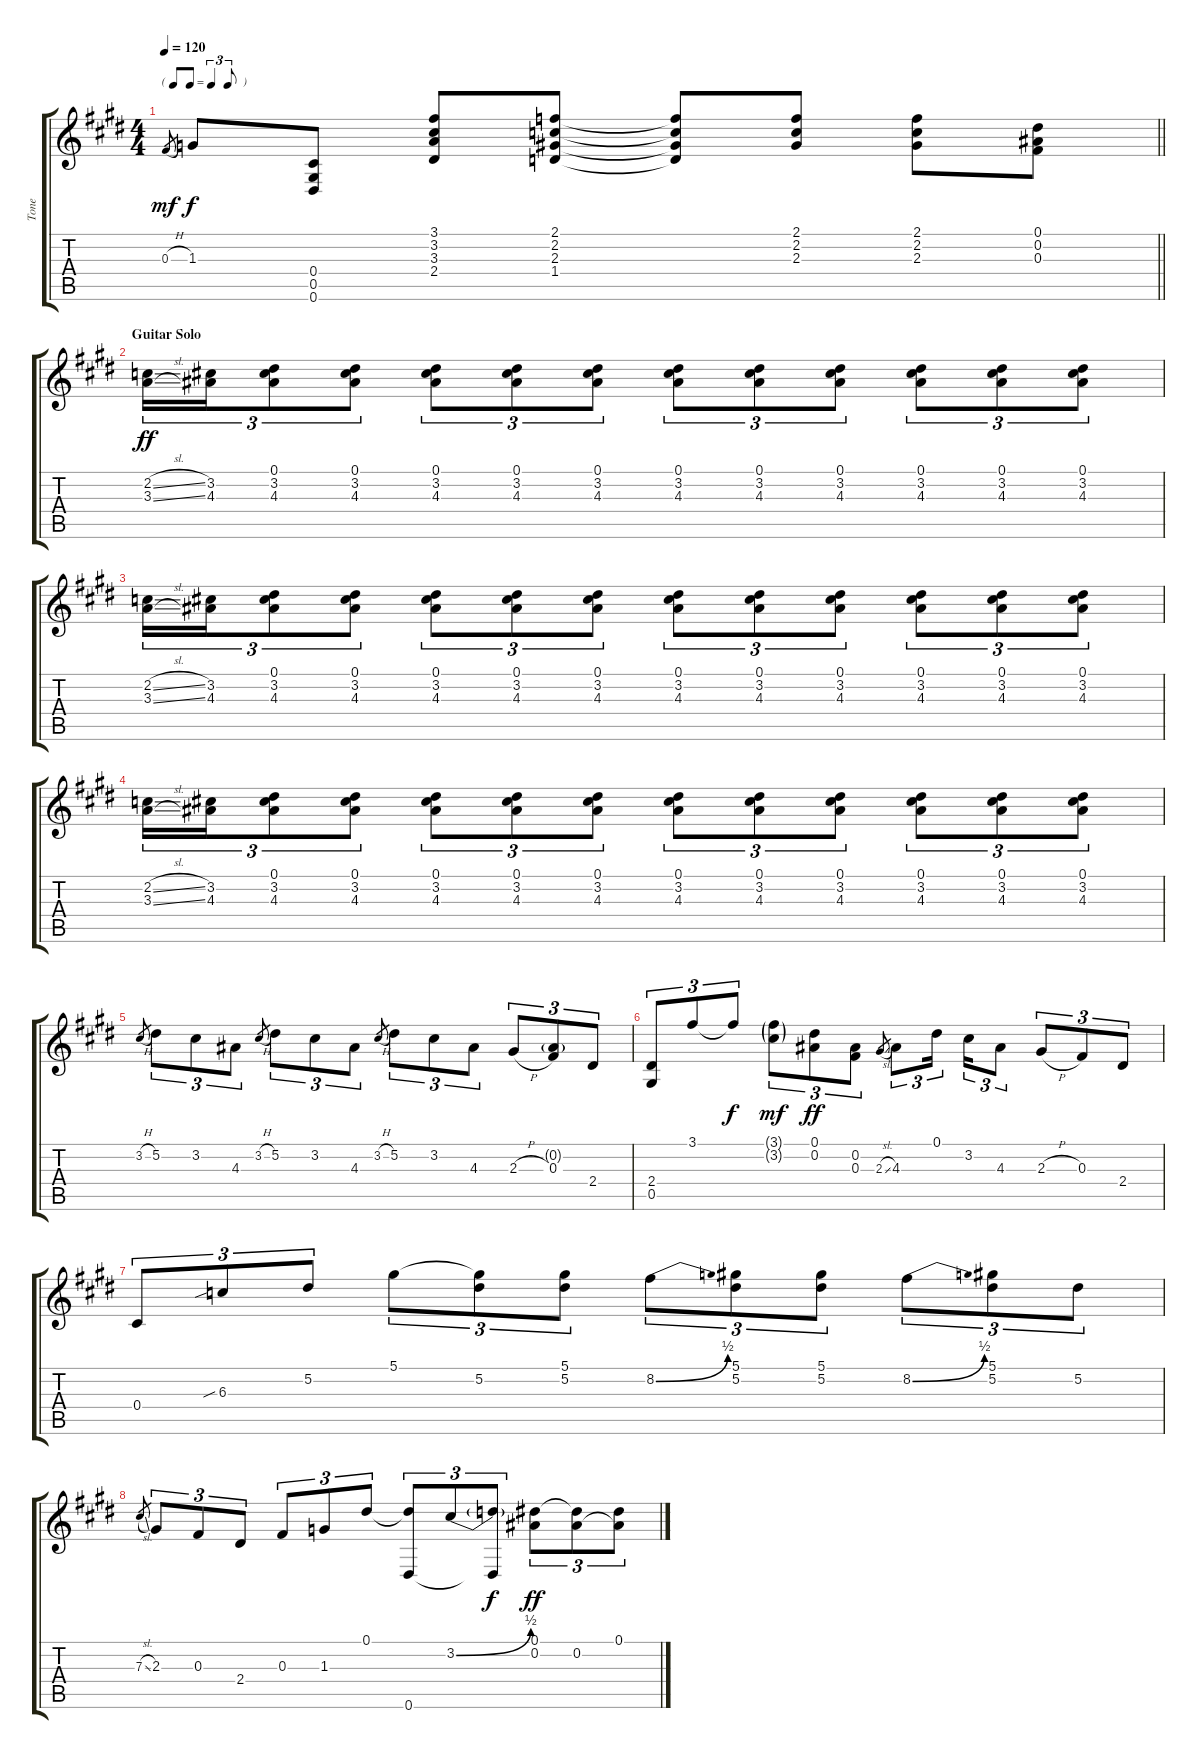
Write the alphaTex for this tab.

\track ("Tone" "Tone") {instrument fretlessbass}
\staff {score tabs}
\tuning (Eb4 Bb3 Gb3 Db3 Ab2 Eb2) {hide}
\ts (4 4)
\tf triplet8th
\tempo 120
\clef g2
\barLineRight lightlight
\ks e
0.3{h}.8{gr dy mf} 1.3.8{dy f} (0.4 0.5 0.6).8 (3.1 3.2 3.3 2.4).8 (2.1 2.2 2.3 1.4).8 (2.1{t} 2.2{t} 2.3{t} 1.4{t}).8 (2.1 2.2 2.3).8 (2.1 2.2 2.3).8 (0.1 0.2 0.3).8 |
\section ("" "Guitar Solo")
(2.2{sl} 3.3{sl}).16{tu (3 2) dy ff} (3.2 4.3).16{tu (3 2)} (0.1 3.2 4.3).8{tu (3 2)} (0.1 3.2 4.3).8{tu (3 2)} (0.1 3.2 4.3).8{tu (3 2)} (0.1 3.2 4.3).8{tu (3 2)} (0.1 3.2 4.3).8{tu (3 2)} (0.1 3.2 4.3).8{tu (3 2)} (0.1 3.2 4.3).8{tu (3 2)} (0.1 3.2 4.3).8{tu (3 2)} (0.1 3.2 4.3).8{tu (3 2)} (0.1 3.2 4.3).8{tu (3 2)} (0.1 3.2 4.3).8{tu (3 2)} |
(2.2{sl} 3.3{sl}).16{tu (3 2)} (3.2 4.3).16{tu (3 2)} (0.1 3.2 4.3).8{tu (3 2)} (0.1 3.2 4.3).8{tu (3 2)} (0.1 3.2 4.3).8{tu (3 2)} (0.1 3.2 4.3).8{tu (3 2)} (0.1 3.2 4.3).8{tu (3 2)} (0.1 3.2 4.3).8{tu (3 2)} (0.1 3.2 4.3).8{tu (3 2)} (0.1 3.2 4.3).8{tu (3 2)} (0.1 3.2 4.3).8{tu (3 2)} (0.1 3.2 4.3).8{tu (3 2)} (0.1 3.2 4.3).8{tu (3 2)} |
(2.2{sl} 3.3{sl}).16{tu (3 2)} (3.2 4.3).16{tu (3 2)} (0.1 3.2 4.3).8{tu (3 2)} (0.1 3.2 4.3).8{tu (3 2)} (0.1 3.2 4.3).8{tu (3 2)} (0.1 3.2 4.3).8{tu (3 2)} (0.1 3.2 4.3).8{tu (3 2)} (0.1 3.2 4.3).8{tu (3 2)} (0.1 3.2 4.3).8{tu (3 2)} (0.1 3.2 4.3).8{tu (3 2)} (0.1 3.2 4.3).8{tu (3 2)} (0.1 3.2 4.3).8{tu (3 2)} (0.1 3.2 4.3).8{tu (3 2)} |
3.2{h}.8{gr} 5.2.8{tu (3 2)} 3.2.8{tu (3 2)} 4.3.8{tu (3 2)} 3.2{h}.8{gr} 5.2.8{tu (3 2)} 3.2.8{tu (3 2)} 4.3.8{tu (3 2)} 3.2{h}.8{gr} 5.2.8{tu (3 2)} 3.2.8{tu (3 2)} 4.3.8{tu (3 2)} 2.3{h}.8{tu (3 2)} (0.2{g} 0.3).8{tu (3 2)} 2.4.8{tu (3 2)} |
(2.4 0.5).8{tu (3 2)} 3.1.8{tu (3 2)} 3.1{t}.8{tu (3 2) dy f} (3.1{g} 3.2{g}).8{tu (3 2) dy mf} (0.1 0.2).8{tu (3 2) dy ff} (0.2 0.3).8{tu (3 2)} 2.3{sl}.8{gr} 4.3.8{tu (3 2)} 0.1.16{tu (3 2)} 3.2.16{tu (3 2)} 4.3.8{tu (3 2)} 2.3{h}.8{tu (3 2)} 0.3.8{tu (3 2)} 2.4.8{tu (3 2)} |
0.4.8{tu (3 2)} 6.3{sib}.8{tu (3 2)} 5.2.8{tu (3 2)} 5.1.8{tu (3 2)} (5.1{t} 5.2).8{tu (3 2)} (5.1 5.2).8{tu (3 2)} 8.2{be (bend 0 0 60 2)}.8{tu (3 2)} (5.1 5.2).8{tu (3 2)} (5.1 5.2).8{tu (3 2)} 8.2{be (bend 0 0 60 2)}.8{tu (3 2)} (5.1 5.2).8{tu (3 2)} 5.2.8{tu (3 2)} |
7.3{sl}.8{gr} 2.3.8{tu (3 2)} 0.3.8{tu (3 2)} 2.4.8{tu (3 2)} 0.3.8{tu (3 2)} 1.3.8{tu (3 2)} 0.1.8{tu (3 2)} (0.1{t} 0.6).8{tu (3 2)} 3.2{be (bend 0 0 60 2)}.8{tu (3 2)} (3.2{t} 0.6{t}).8{tu (3 2) dy f} (0.1 0.2).8{tu (3 2) dy ff} (0.1{t} 0.2).8{tu (3 2)} (0.1 0.2{t}).8{tu (3 2)}
